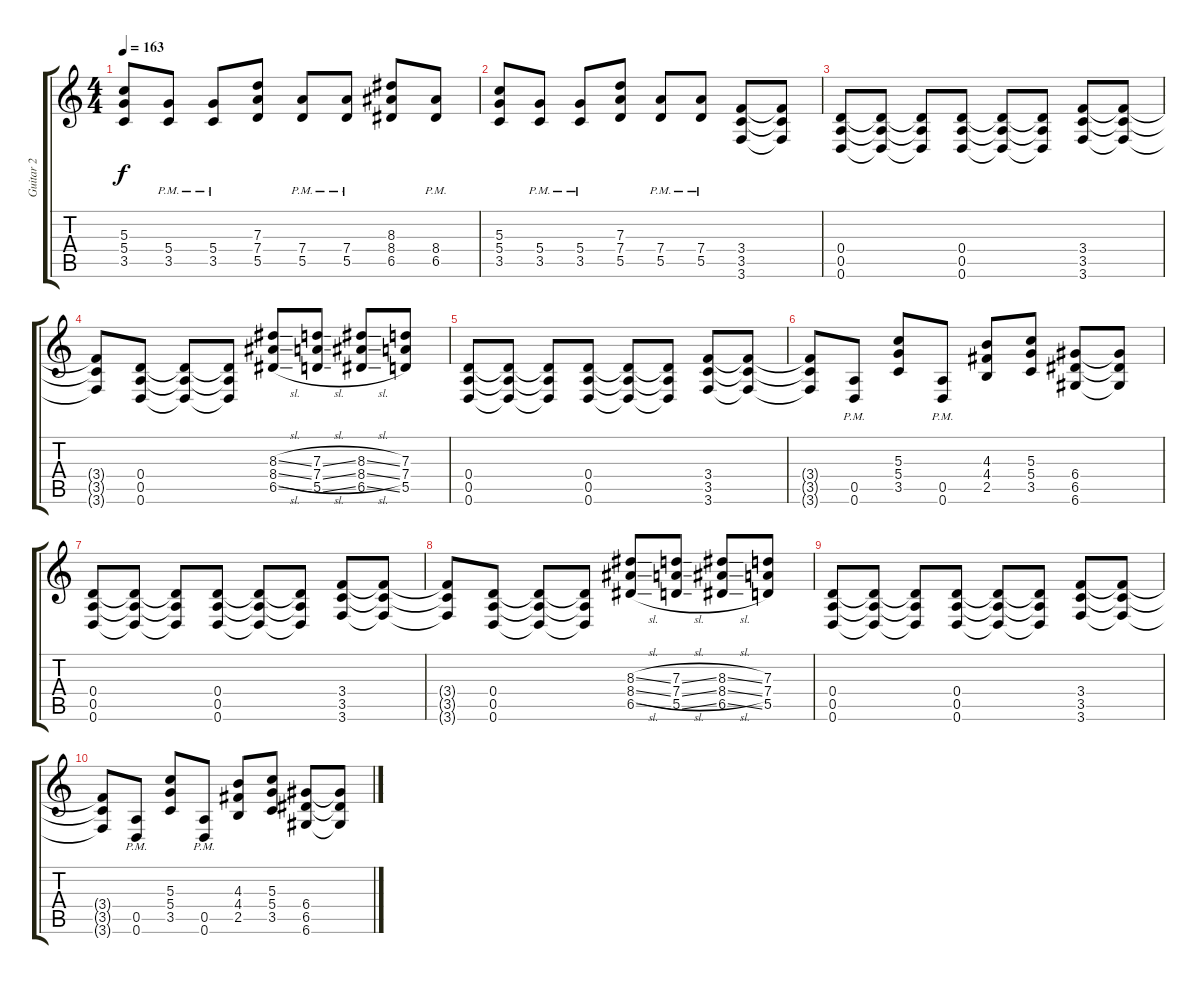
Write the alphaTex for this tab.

\track ("Guitar 2" "Guitar 2") {instrument distortionguitar}
\staff {score tabs}
\tuning (E4 B3 G3 D3 A2 D2) {hide}
\ts (4 4)
\tempo 163
\clef g2
\ks c
(5.3 5.4 3.5).8{dy f} (5.4{pm} 3.5{pm}).8 (5.4{pm} 3.5{pm}).8 (7.3 7.4 5.5).8 (7.4{pm} 5.5{pm}).8 (7.4{pm} 5.5{pm}).8 (8.3 8.4 6.5).8 (8.4{pm} 6.5{pm}).8 |
(5.3 5.4 3.5).8 (5.4{pm} 3.5{pm}).8 (5.4{pm} 3.5{pm}).8 (7.3 7.4 5.5).8 (7.4{pm} 5.5{pm}).8 (7.4{pm} 5.5{pm}).8 (3.4 3.5 3.6).8 (3.4{t} 3.5{t} 3.6{t}).8 |
(0.4 0.5 0.6).8 (0.4{t} 0.5{t} 0.6{t}).8 (0.4{t} 0.5{t} 0.6{t}).8 (0.4 0.5 0.6).8 (0.4{t} 0.5{t} 0.6{t}).8 (0.4{t} 0.5{t} 0.6{t}).8 (3.4 3.5 3.6).8 (3.4{t} 3.5{t} 3.6{t}).8 |
(3.4{t} 3.5{t} 3.6{t}).8 (0.4 0.5 0.6).8 (0.4{t} 0.5{t} 0.6{t}).8 (0.4{t} 0.5{t} 0.6{t}).8 (8.3{sl} 8.4{sl} 6.5{sl}).8 (7.3{sl} 7.4{sl} 5.5{sl}).8 (8.3{sl} 8.4{sl} 6.5{sl}).8 (7.3 7.4 5.5).8 |
(0.4 0.5 0.6).8 (0.4{t} 0.5{t} 0.6{t}).8 (0.4{t} 0.5{t} 0.6{t}).8 (0.4 0.5 0.6).8 (0.4{t} 0.5{t} 0.6{t}).8 (0.4{t} 0.5{t} 0.6{t}).8 (3.4 3.5 3.6).8 (3.4{t} 3.5{t} 3.6{t}).8 |
(3.4{t} 3.5{t} 3.6{t}).8 (0.5{pm} 0.6{pm}).8 (5.3 5.4 3.5).8 (0.5{pm} 0.6{pm}).8 (4.3 4.4 2.5).8 (5.3 5.4 3.5).8 (6.4 6.5 6.6).8 (6.4{t} 6.5{t} 6.6{t}).8 |
(0.4 0.5 0.6).8 (0.4{t} 0.5{t} 0.6{t}).8 (0.4{t} 0.5{t} 0.6{t}).8 (0.4 0.5 0.6).8 (0.4{t} 0.5{t} 0.6{t}).8 (0.4{t} 0.5{t} 0.6{t}).8 (3.4 3.5 3.6).8 (3.4{t} 3.5{t} 3.6{t}).8 |
(3.4{t} 3.5{t} 3.6{t}).8 (0.4 0.5 0.6).8 (0.4{t} 0.5{t} 0.6{t}).8 (0.4{t} 0.5{t} 0.6{t}).8 (8.3{sl} 8.4{sl} 6.5{sl}).8 (7.3{sl} 7.4{sl} 5.5{sl}).8 (8.3{sl} 8.4{sl} 6.5{sl}).8 (7.3 7.4 5.5).8 |
(0.4 0.5 0.6).8 (0.4{t} 0.5{t} 0.6{t}).8 (0.4{t} 0.5{t} 0.6{t}).8 (0.4 0.5 0.6).8 (0.4{t} 0.5{t} 0.6{t}).8 (0.4{t} 0.5{t} 0.6{t}).8 (3.4 3.5 3.6).8 (3.4{t} 3.5{t} 3.6{t}).8 |
(3.4{t} 3.5{t} 3.6{t}).8 (0.5{pm} 0.6{pm}).8 (5.3 5.4 3.5).8 (0.5{pm} 0.6{pm}).8 (4.3 4.4 2.5).8 (5.3 5.4 3.5).8 (6.4 6.5 6.6).8 (6.4{t} 6.5{t} 6.6{t}).8
